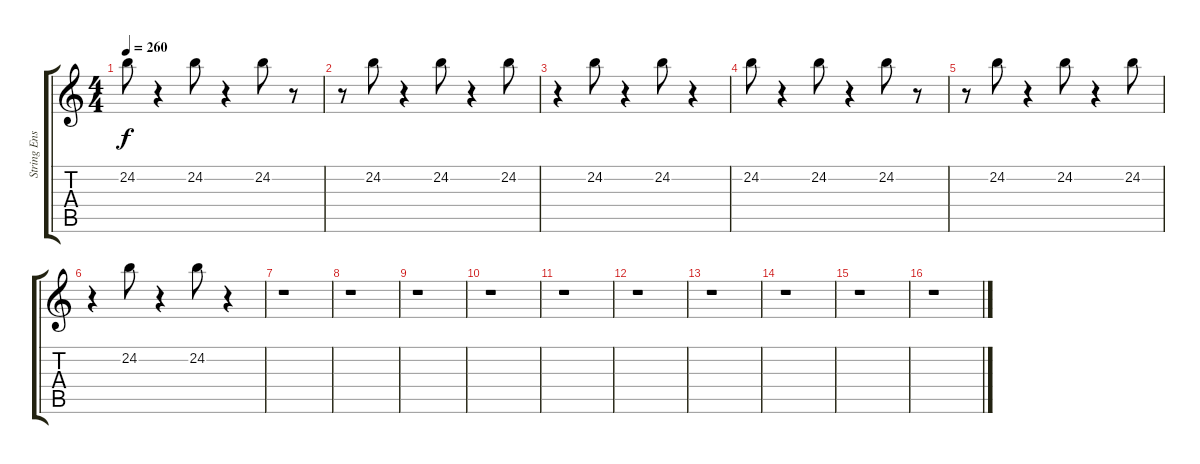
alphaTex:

\track ("String Ensemble" "String Ens") {instrument stringensemble1}
\staff {score tabs}
\tuning (E4 B3 G3 D3 A2 E2) {hide}
\ts (4 4)
\tempo 260
\clef g2
\ks c
24.2.8{dy f} r.4 24.2.8 r.4 24.2.8 r.8 |
r.8 24.2.8 r.4 24.2.8 r.4 24.2.8 |
r.4 24.2.8 r.4 24.2.8 r.4 |
24.2.8 r.4 24.2.8 r.4 24.2.8 r.8 |
r.8 24.2.8 r.4 24.2.8 r.4 24.2.8 |
r.4 24.2.8 r.4 24.2.8 r.4 |
r.1 |
r.1 |
r.1 |
r.1 |
r.1 |
r.1 |
r.1 |
r.1 |
r.1 |
r.1
